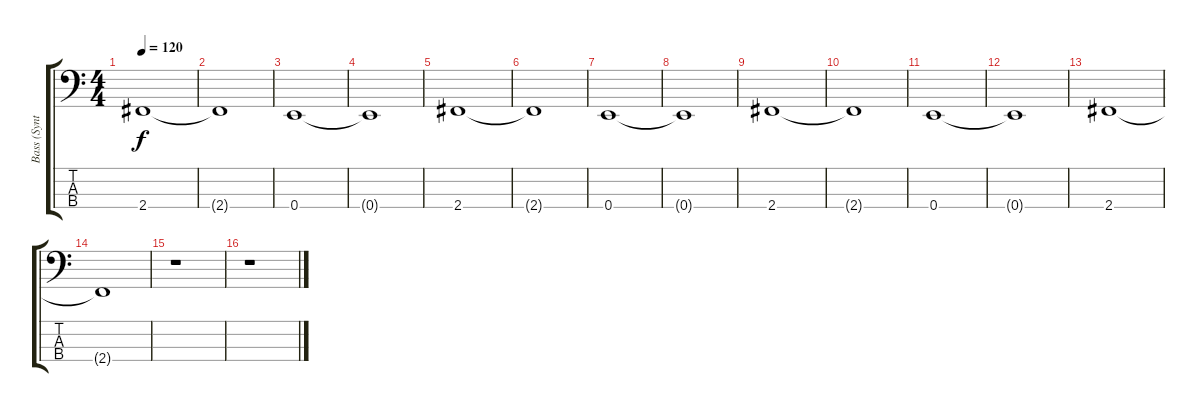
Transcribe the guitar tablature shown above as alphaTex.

\track ("Bass (Synth)" "Bass (Synt") {instrument electricbasspick}
\staff {score tabs}
\tuning (G2 D2 A1 E1) {hide}
\ts (4 4)
\tempo 120
\clef f4
\ks c
2.4.1{dy f} |
2.4{t}.1 |
0.4.1 |
0.4{t}.1 |
2.4.1 |
2.4{t}.1 |
0.4.1 |
0.4{t}.1 |
2.4.1 |
2.4{t}.1 |
0.4.1 |
0.4{t}.1 |
2.4.1 |
2.4{t}.1 |
r.1 |
r.1
